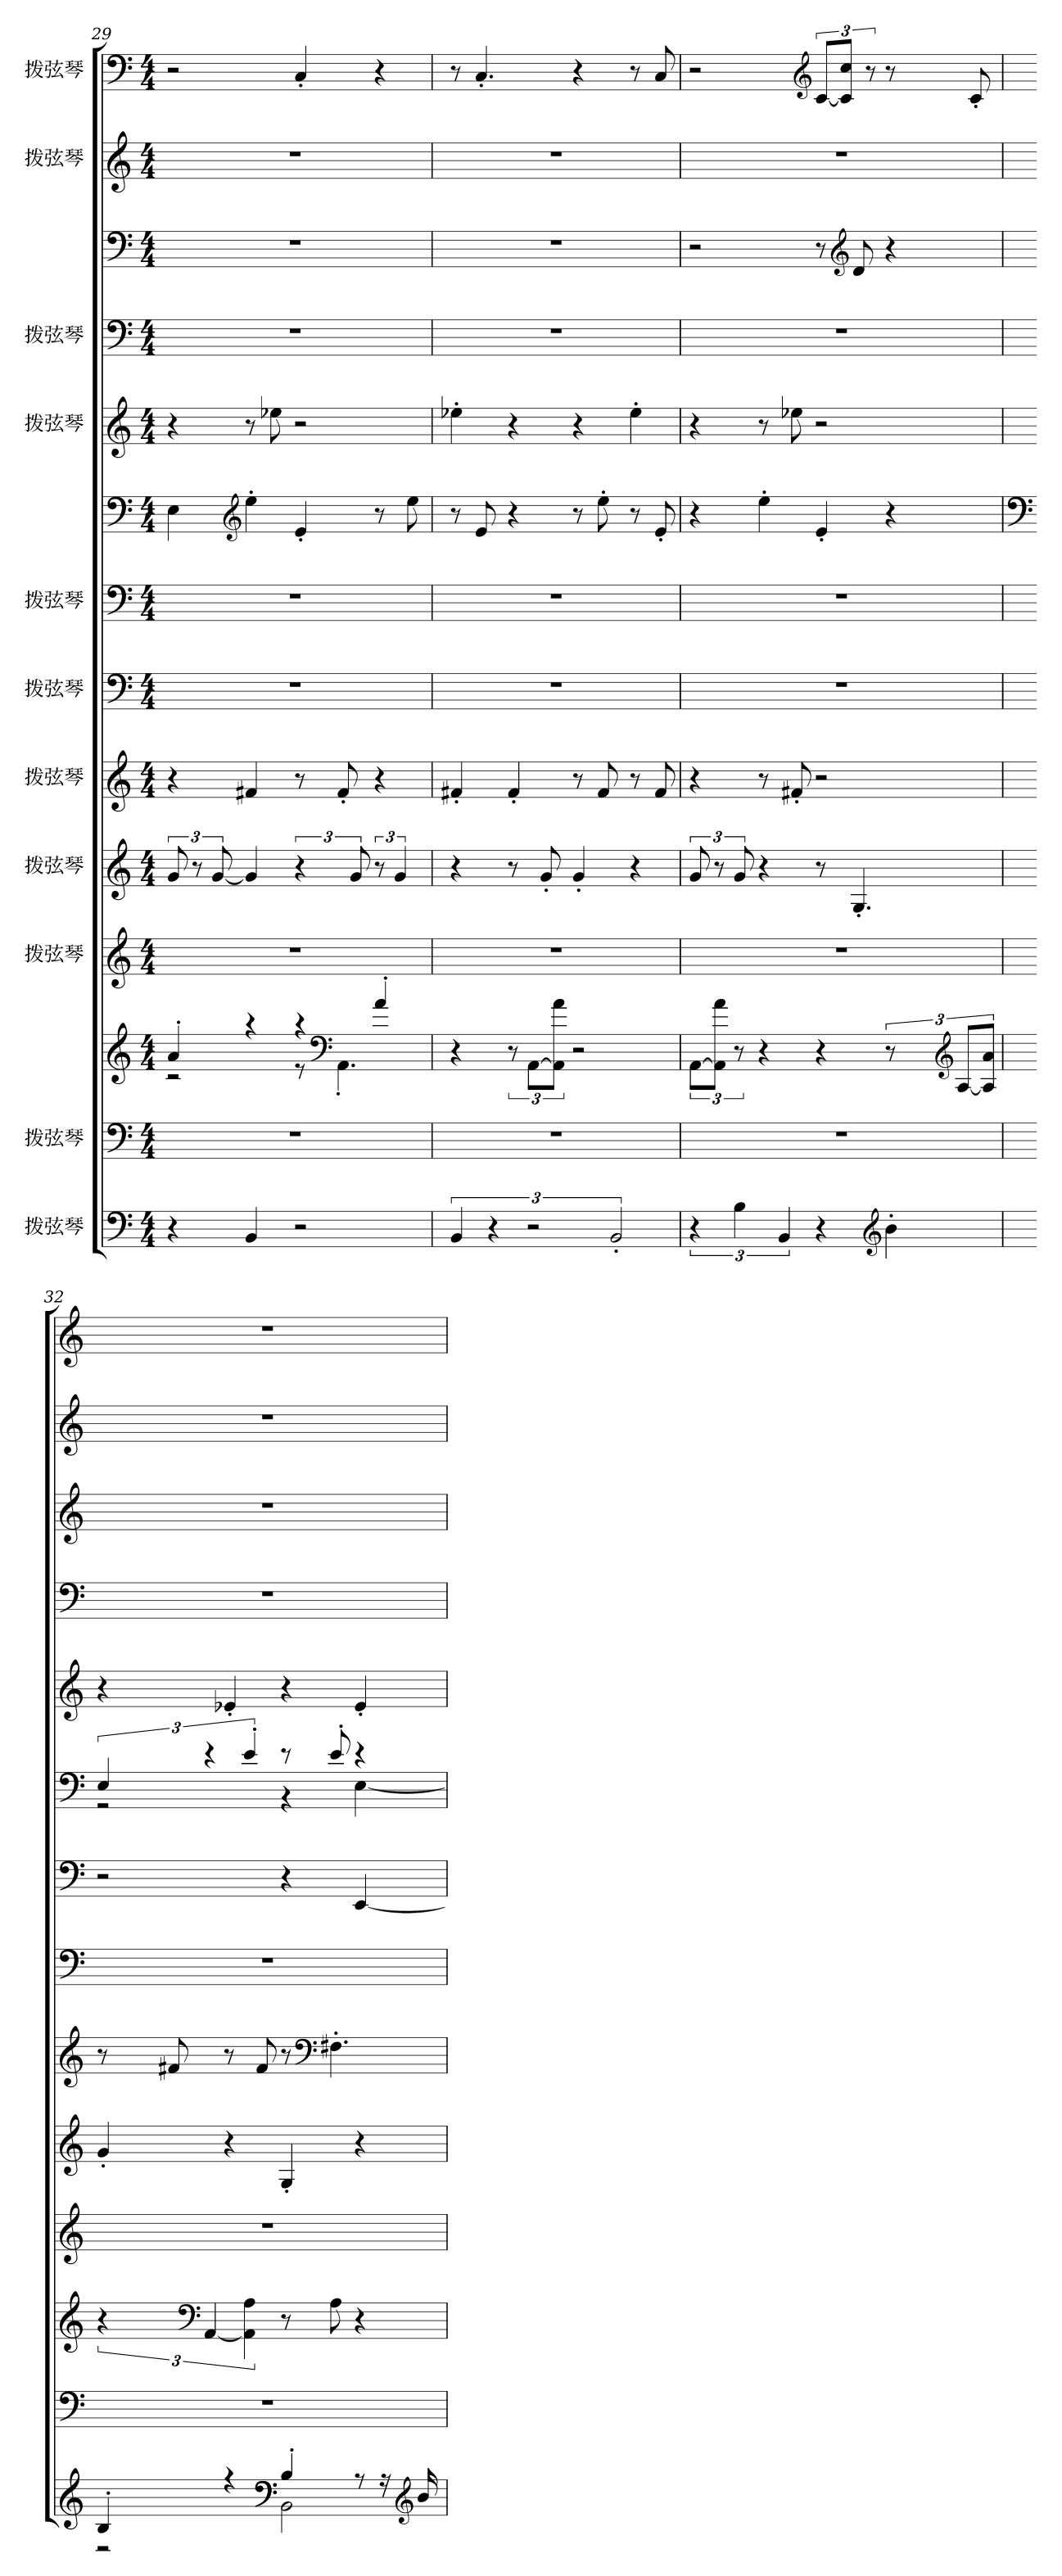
**kern	**kern	**kern	**kern	**kern	**kern	**kern	**kern	**kern	**kern	**kern	**kern	**kern	**kern
*part11	*part10	*part10	*part9	*part8	*part7	*part6	*part5	*part5	*part4	*part3	*part3	*part2	*part1
*staff14	*staff13	*staff12	*staff11	*staff10	*staff9	*staff8	*staff7	*staff6	*staff5	*staff4	*staff3	*staff2	*staff1
*I"拨弦琴	*I"拨弦琴	*	*I"拨弦琴	*I"拨弦琴	*I"拨弦琴	*I"拨弦琴	*I"拨弦琴	*	*I"拨弦琴	*I"拨弦琴	*	*I"拨弦琴	*I"拨弦琴
*clefF4	*clefF4	*clefG2	*clefG2	*clefG2	*clefG2	*clefF4	*clefF4	*clefF4	*clefG2	*clefF4	*clefF4	*clefG2	*clefF4
*k[]	*k[]	*k[]	*k[]	*k[]	*k[]	*k[]	*k[]	*k[]	*k[]	*k[]	*k[]	*k[]	*k[]
*M4/4	*M4/4	*M4/4	*M4/4	*M4/4	*M4/4	*M4/4	*M4/4	*M4/4	*M4/4	*M4/4	*M4/4	*M4/4	*M4/4
=29	=29	=29	=29	=29	=29	=29	=29	=29	=29	=29	=29	=29	=29
*	*	*^	*	*	*	*	*	*	*	*	*	*	*
4r	1r	4a'/	2r	1r	12g/	4r	1r	1r	4E\	4r	1r	1r	1r	2r
.	.	.	.	.	12r	.	.	.	.	.	.	.	.	.
.	.	.	.	.	[12g/	.	.	.	.	.	.	.	.	.
*	*	*	*	*	*	*	*	*	*clefG2	*	*	*	*	*
4BB/	.	4r	.	.	4g/]	4f#X/	.	.	4ee'\	8r	.	.	.	.
.	.	.	.	.	.	.	.	.	.	8ee-X\	.	.	.	.
2r	.	4r	8r	.	6r	8r	.	.	4e'/	2r	.	.	.	4C'/
*	*	*clefF4	*	*	*	*	*	*	*	*	*	*	*	*
.	.	.	4.AA'\	.	.	8f#'/	.	.	.	.	.	.	.	.
.	.	.	.	.	12g/	.	.	.	.	.	.	.	.	.
.	.	4a'/	.	.	12r	4r	.	.	8r	.	.	.	.	4r
.	.	.	.	.	6g/	.	.	.	.	.	.	.	.	.
.	.	.	.	.	.	.	.	.	8ee\	.	.	.	.	.
*	*	*v	*v	*	*	*	*	*	*	*	*	*	*	*
=30	=30	=30	=30	=30	=30	=30	=30	=30	=30	=30	=30	=30	=30
6BB/	1r	4r	1r	4r	4f#X'/	1r	1r	8r	4ee-X'\	1r	1r	1r	8r
.	.	.	.	.	.	.	.	8e/	.	.	.	.	4.C'/
6r	.	.	.	.	.	.	.	.	.	.	.	.	.
.	.	12r	.	8r	4f#'/	.	.	4r	4r	.	.	.	.
3r	.	[12AA\L	.	.	.	.	.	.	.	.	.	.	.
.	.	.	.	8g'/	.	.	.	.	.	.	.	.	.
.	.	12AA\] 12a\J	.	.	.	.	.	.	.	.	.	.	.
.	.	2r	.	4g'/	8r	.	.	8r	4r	.	.	.	4r
.	.	.	.	.	8f#/	.	.	8ee'\	.	.	.	.	.
3BB'/	.	.	.	.	.	.	.	.	.	.	.	.	.
.	.	.	.	4r	8r	.	.	8r	4ee-'\	.	.	.	8r
.	.	.	.	.	8f#/	.	.	8e'/	.	.	.	.	8C/
!!LO:PB:g=z
=31	=31	=31	=31	=31	=31	=31	=31	=31	=31	=31	=31	=31	=31
6r	1r	[12AA\L	1r	12g/	4r	1r	1r	4r	4r	1r	2r	1r	2r
.	.	12AA\] 12a\J	.	12r	.	.	.	.	.	.	.	.	.
6B\	.	12r	.	12g/	.	.	.	.	.	.	.	.	.
.	.	4r	.	4r	8r	.	.	4ee'\	8r	.	.	.	.
6BB/	.	.	.	.	.	.	.	.	.	.	.	.	.
.	.	.	.	.	8f#X'/	.	.	.	8ee-X\	.	.	.	.
*	*	*	*	*	*	*	*	*	*	*	*	*	*clefG2
4r	.	4r	.	8r	2r	.	.	4e'/	2r	.	8r	.	[12c/L
.	.	.	.	.	.	.	.	.	.	.	.	.	12c/] 12cc/J
*	*	*	*	*	*	*	*	*	*	*	*clefG2	*	*
.	.	.	.	4.G'/	.	.	.	.	.	.	8d/	.	.
.	.	.	.	.	.	.	.	.	.	.	.	.	12r
*clefG2	*	*	*	*	*	*	*	*	*	*	*	*	*
4b'\	.	12r	.	.	.	.	.	4r	.	.	4r	.	8r
*	*	*clefG2	*	*	*	*	*	*	*	*	*	*	*
.	.	[12A/L	.	.	.	.	.	.	.	.	.	.	.
.	.	.	.	.	.	.	.	.	.	.	.	.	8c'/
.	.	12A/] 12a/J	.	.	.	.	.	.	.	.	.	.	.
=32	=32	=32	=32	=32	=32	=32	=32	=32	=32	=32	=32	=32	=32
*	*	*	*	*	*	*	*	*clefF4	*	*	*	*	*
*^	*	*	*	*	*	*	*	*^	*	*	*	*	*
4B'/	2r	1r	6r	1r	4g'/	8r	1r	2r	6E/	2r	4r	1r	1r	1r	1r
.	.	.	.	.	.	8f#X/	.	.	.	.	.	.	.	.	.
*	*	*	*clefF4	*	*	*	*	*	*	*	*	*	*	*	*
.	.	.	[6AA/	.	.	.	.	.	6r	.	.	.	.	.	.
4r	.	.	.	.	4r	8r	.	.	.	.	4e-X'/	.	.	.	.
.	.	.	6AA\] 6A\	.	.	.	.	.	6e'/	.	.	.	.	.	.
.	.	.	.	.	.	8f#/	.	.	.	.	.	.	.	.	.
*clefF4	*	*	*	*	*	*	*	*	*	*	*	*	*	*	*
4B'/	2BB\	.	8r	.	4G'/	8r	.	4r	8r	4r	4r	.	.	.	.
*	*	*	*	*	*	*clefF4	*	*	*	*	*	*	*	*	*
.	.	.	8A\	.	.	4.F#X'\	.	.	8e'/	.	.	.	.	.	.
8r	.	.	4r	.	4r	.	.	[4EE/	4r	[4E\	4e-'/	.	.	.	.
16r	.	.	.	.	.	.	.	.	.	.	.	.	.	.	.
*clefG2	*	*	*	*	*	*	*	*	*	*	*	*	*	*	*
16b/	.	.	.	.	.	.	.	.	.	.	.	.	.	.	.
*v	*v	*	*	*	*	*	*	*	*v	*v	*	*	*	*	*
=	=	=	=	=	=	=	=	=	=	=	=	=	=
*-	*-	*-	*-	*-	*-	*-	*-	*-	*-	*-	*-	*-	*-
